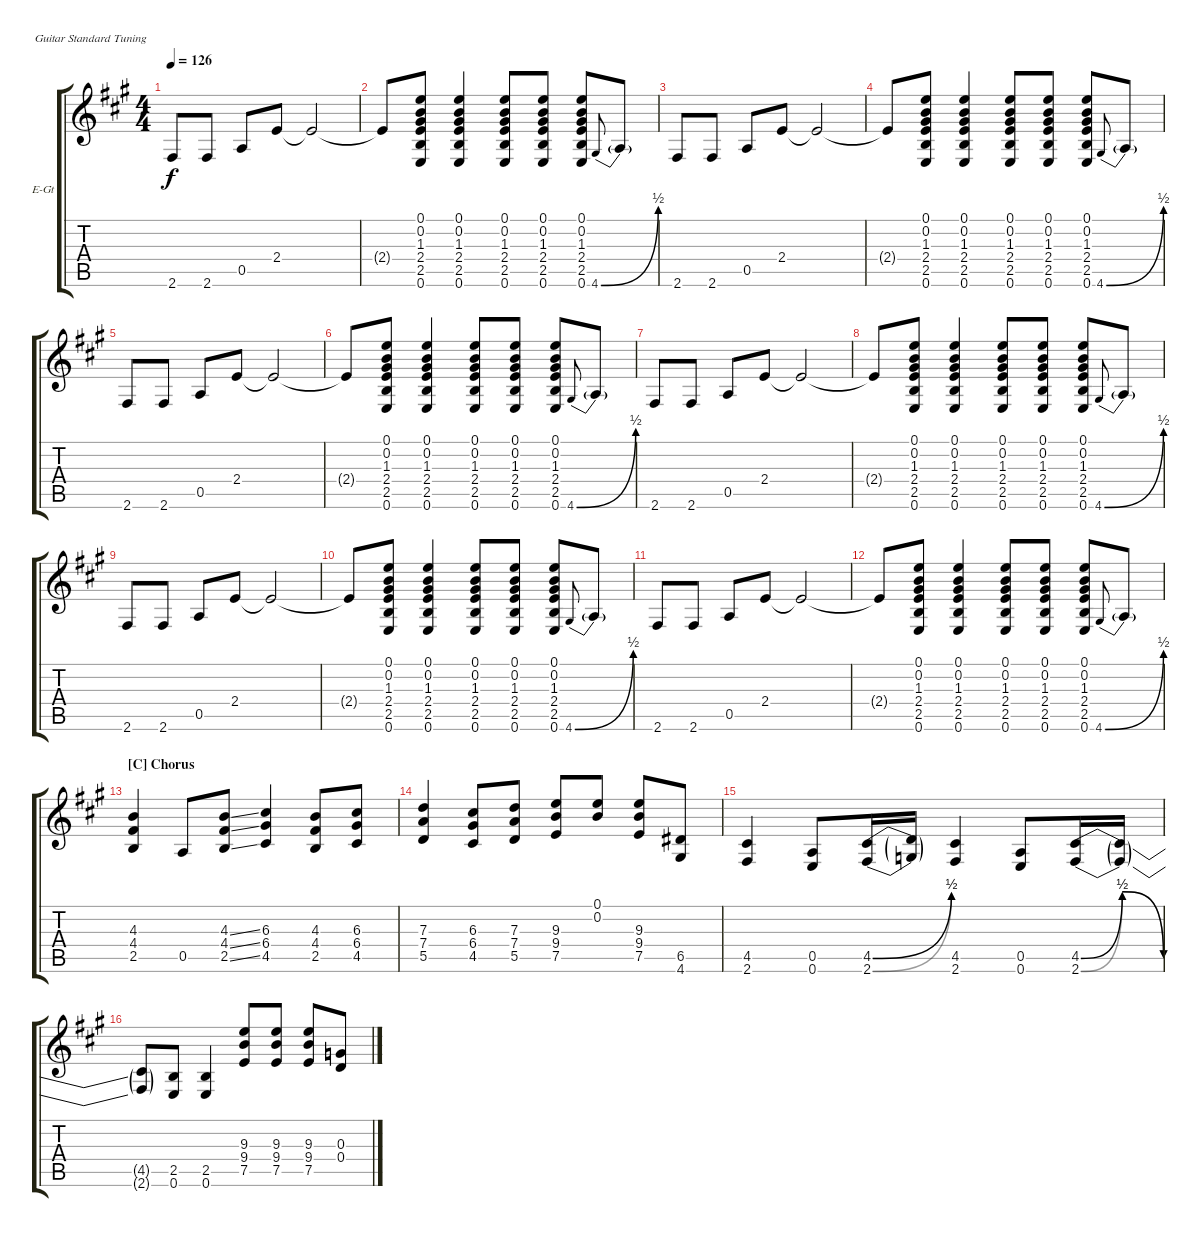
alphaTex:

\defaultSystemsLayout 4
\bracketExtendMode groupsimilarinstruments
\firstSystemTrackNameOrientation horizontal
\otherSystemsTrackNameOrientation horizontal
\track ("Electric Guitar" "E-Gt") {instrument distortionguitar}
\staff {score tabs}
\tuning (E4 B3 G3 D3 A2 E2)
\ts (4 4)
\tempo 126
\clef g2
\scale
1.07062
\ks a
2.6.8{dy f} 2.6.8 0.5.8 2.4.8 2.4{t}.2 |
\scale
0.929382 2.4{t}.8 (0.6 2.5 2.4 1.3 0.2 0.1).8 (0.6 2.5 2.4 1.3 0.2 0.1).4 (0.6 2.5 2.4 1.3 0.2 0.1).8 (0.6 2.5 2.4 1.3 0.2 0.1).8 (0.6 2.5 2.4 1.3 0.2 0.1).8 4.6{be (bend 0 0 15.6 2)}.8{gr onbeat} 4.6{t}.8 |
\scale
1.07062 2.6.8 2.6.8 0.5.8 2.4.8 2.4{t}.2 |
\scale
0.929382 2.4{t}.8 (0.6 2.5 2.4 1.3 0.2 0.1).8 (0.6 2.5 2.4 1.3 0.2 0.1).4 (0.6 2.5 2.4 1.3 0.2 0.1).8 (0.6 2.5 2.4 1.3 0.2 0.1).8 (0.6 2.5 2.4 1.3 0.2 0.1).8 4.6{be (bend 0 0 15.6 2)}.8{gr onbeat} 4.6{t}.8 |
\scale
1.07062 2.6.8 2.6.8 0.5.8 2.4.8 2.4{t}.2 |
\scale
0.929382 2.4{t}.8 (0.6 2.5 2.4 1.3 0.2 0.1).8 (0.6 2.5 2.4 1.3 0.2 0.1).4 (0.6 2.5 2.4 1.3 0.2 0.1).8 (0.6 2.5 2.4 1.3 0.2 0.1).8 (0.6 2.5 2.4 1.3 0.2 0.1).8 4.6{be (bend 0 0 15.6 2)}.8{gr onbeat} 4.6{t}.8 |
\scale
1.07062 2.6.8 2.6.8 0.5.8 2.4.8 2.4{t}.2 |
\scale
0.929382 2.4{t}.8 (0.6 2.5 2.4 1.3 0.2 0.1).8 (0.6 2.5 2.4 1.3 0.2 0.1).4 (0.6 2.5 2.4 1.3 0.2 0.1).8 (0.6 2.5 2.4 1.3 0.2 0.1).8 (0.6 2.5 2.4 1.3 0.2 0.1).8 4.6{be (bend 0 0 15.6 2)}.8{gr onbeat} 4.6{t}.8 |
\scale
1.07062 2.6.8 2.6.8 0.5.8 2.4.8 2.4{t}.2 |
\scale
0.929382 2.4{t}.8 (0.6 2.5 2.4 1.3 0.2 0.1).8 (0.6 2.5 2.4 1.3 0.2 0.1).4 (0.6 2.5 2.4 1.3 0.2 0.1).8 (0.6 2.5 2.4 1.3 0.2 0.1).8 (0.6 2.5 2.4 1.3 0.2 0.1).8 4.6{be (bend 0 0 15.6 2)}.8{gr onbeat} 4.6{t}.8 |
\scale
1.07062 2.6.8 2.6.8 0.5.8 2.4.8 2.4{t}.2 |
\scale
0.929382 2.4{t}.8 (0.6 2.5 2.4 1.3 0.2 0.1).8 (0.6 2.5 2.4 1.3 0.2 0.1).4 (0.6 2.5 2.4 1.3 0.2 0.1).8 (0.6 2.5 2.4 1.3 0.2 0.1).8 (0.6 2.5 2.4 1.3 0.2 0.1).8 4.6{be (bend 0 0 15.6 2)}.8{gr onbeat} 4.6{t}.8 |
\section ("C" "Chorus")
\scale
1.07062 (2.5 4.4 4.3).4 0.5.8 (2.5{ss} 4.4{ss} 4.3{ss}).8 (4.5 6.4 6.3).4 (2.5 4.4 4.3).8 (4.5 6.4 6.3).8 |
\scale
0.929382 (5.5 7.4 7.3).4 (4.5 6.4 6.3).8 (5.5 7.4 7.3).8 (7.5 9.4 9.3).8 (0.1 0.2).8 (7.5 9.4 9.3).8 (4.6 6.5).8 |
\scale
1.07062 (2.6 4.5).4 (0.6 0.5).8 (2.6{be (bend 0 0 15.6 2)} 4.5{be (bend 0 0 15 2)}).16 (2.6{t} 4.5{t}).16 (2.6 4.5).4 (0.6 0.5).8 (2.6{be (bendrelease 0 0 9.6 2 20.4 2 30 0)} 4.5{be (bendrelease 0 0 12 2 20.4 2 30 0)}).16 (2.6{t} 4.5{t}).16 |
\scale
0.929382 (2.6{t} 4.5{t}).8 (0.6 2.5).8 (0.6 2.5).4 (7.5 9.4 9.3).8 (7.5 9.4 9.3).8 (7.5 9.4 9.3).8 (0.4 0.3).8
